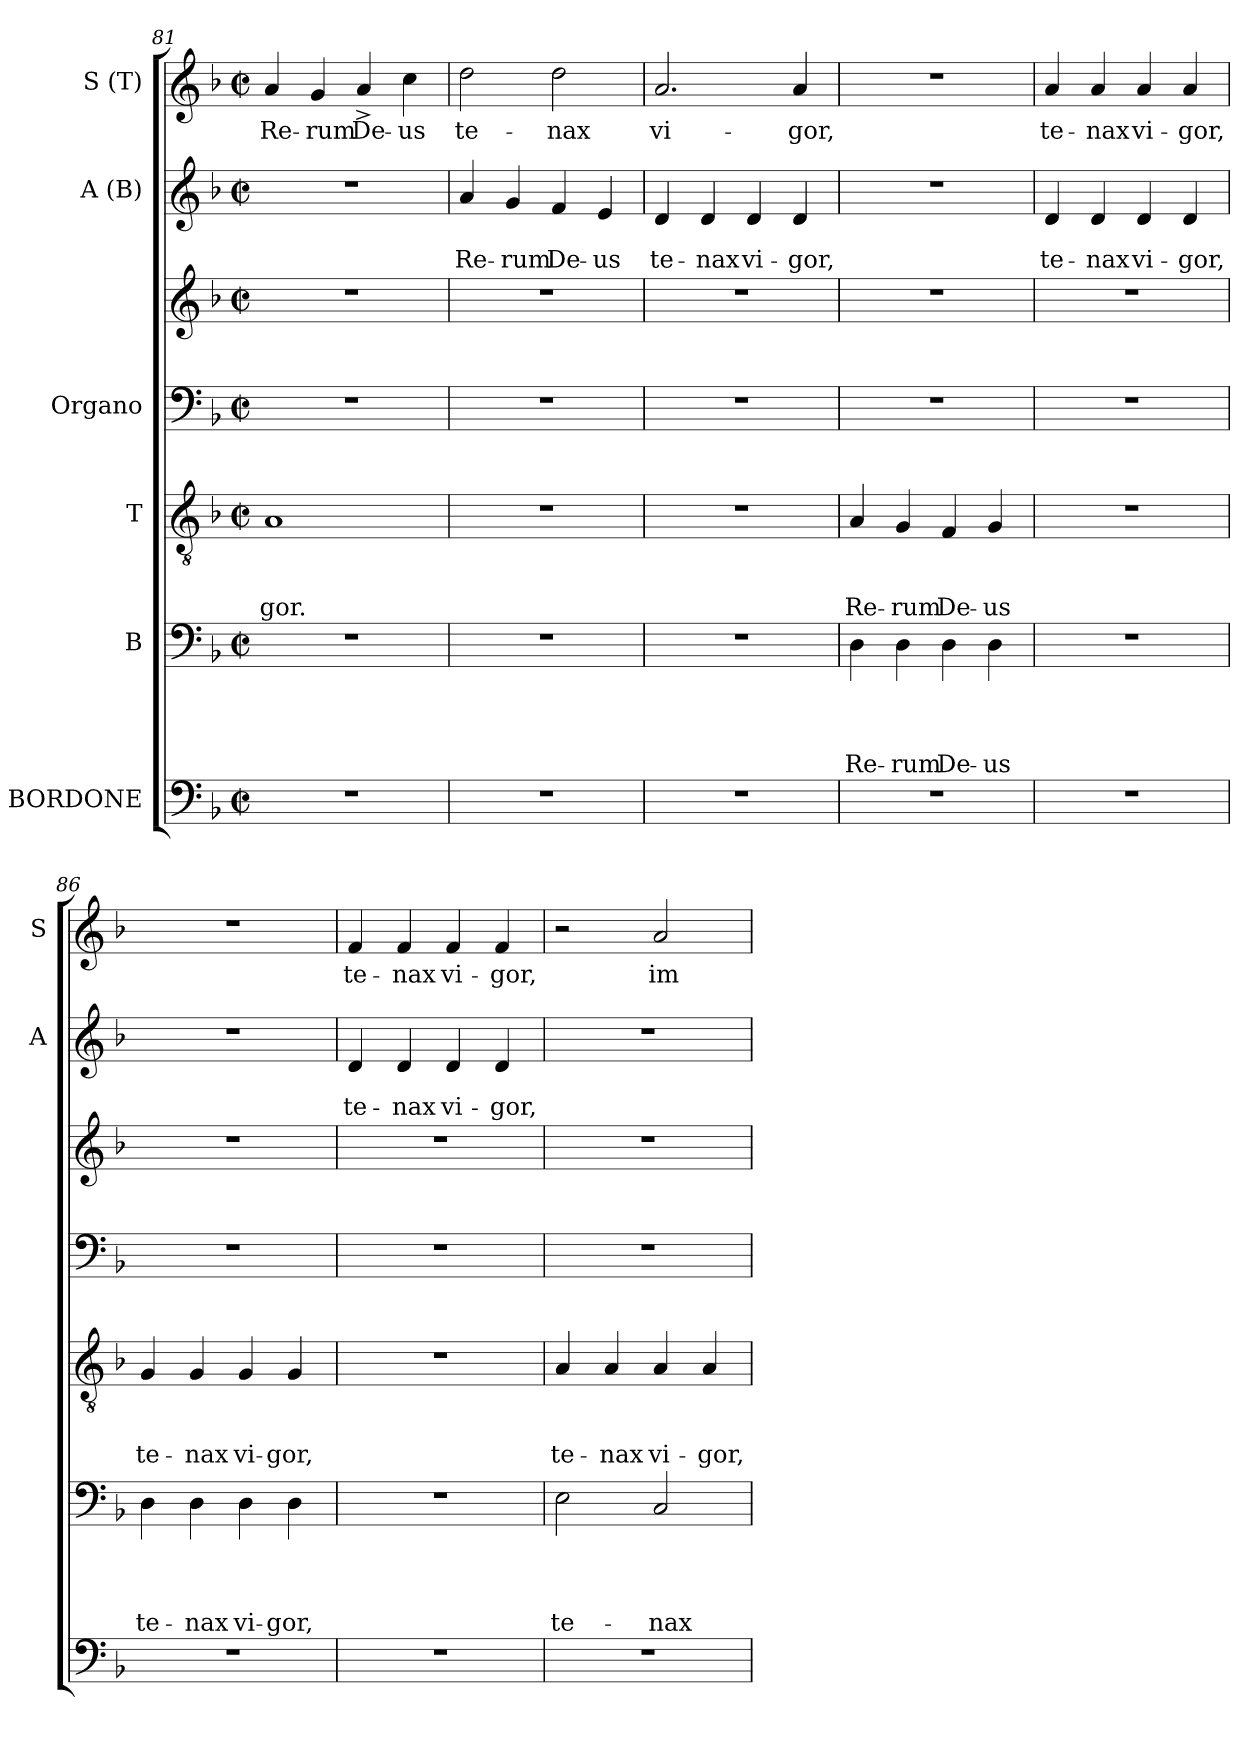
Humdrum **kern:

**kern	**kern	**text	**text	**text	**text	**kern	**text	**text	**text	**kern	**kern	**kern	**text	**text	**kern	**text
*part6	*part5	*part5	*part5	*part5	*part5	*part4	*part4	*part4	*part4	*part3	*part3	*part2	*part2	*part2	*part1	*part1
*staff7	*staff6	*staff6	*staff6	*staff6	*staff6	*staff5	*staff5	*staff5	*staff5	*staff4	*staff3	*staff2	*staff2	*staff2	*staff1	*staff1
*I"BORDONE	*I"B	*	*	*	*	*I"T	*	*	*	*I"Organo	*	*I"A (B)	*	*	*I"S (T)	*
*	*	*	*	*	*	*	*	*	*	*	*	*I'A	*	*	*I'S	*
*clefF4	*clefF4	*	*	*	*	*clefGv2	*	*	*	*clefF4	*clefG2	*clefG2	*	*	*clefG2	*
*k[b-]	*k[b-]	*	*	*	*	*k[b-]	*	*	*	*k[b-]	*k[b-]	*k[b-]	*	*	*k[b-]	*
*F:	*F:	*	*	*	*	*F:	*	*	*	*F:	*F:	*F:	*	*	*F:	*
*M2/2	*M2/2	*	*	*	*	*M2/2	*	*	*	*M2/2	*M2/2	*M2/2	*	*	*M2/2	*
*met(c|)	*met(c|)	*	*	*	*	*met(c|)	*	*	*	*met(c|)	*met(c|)	*met(c|)	*	*	*met(c|)	*
=81	=81	=81	=81	=81	=81	=81	=81	=81	=81	=81	=81	=81	=81	=81	=81	=81
!	!	!	!	!	!	!	!	!	!LO:LY:b	!	!	!	!	!	!	!LO:LY:b
1r	1r	.	.	.	.	1A	.	.	-gor.	1r	1r	1r	.	.	4a/	Re-
!	!	!	!	!	!	!	!	!	!	!	!	!	!	!	!	!LO:LY:b
.	.	.	.	.	.	.	.	.	.	.	.	.	.	.	4g/	-rum
!	!	!	!	!	!	!	!	!	!	!	!	!	!	!	!	!LO:LY:b
.	.	.	.	.	.	.	.	.	.	.	.	.	.	.	4a^</	De-
!	!	!	!	!	!	!	!	!	!	!	!	!	!	!	!	!LO:LY:b
.	.	.	.	.	.	.	.	.	.	.	.	.	.	.	4cc\	-us
=82	=82	=82	=82	=82	=82	=82	=82	=82	=82	=82	=82	=82	=82	=82	=82	=82
!	!	!	!	!	!	!	!	!	!	!	!	!	!	!LO:LY:b	!	!LO:LY:b
1r	1r	.	.	.	.	1r	.	.	.	1r	1r	4a/	.	Re-	2dd\	te-
!	!	!	!	!	!	!	!	!	!	!	!	!	!	!LO:LY:b	!	!
.	.	.	.	.	.	.	.	.	.	.	.	4g/	.	-rum	.	.
!	!	!	!	!	!	!	!	!	!	!	!	!	!	!LO:LY:b	!	!LO:LY:b
.	.	.	.	.	.	.	.	.	.	.	.	4f/	.	De-	2dd\	-nax
!	!	!	!	!	!	!	!	!	!	!	!	!	!	!LO:LY:b	!	!
.	.	.	.	.	.	.	.	.	.	.	.	4e/	.	-us	.	.
=83	=83	=83	=83	=83	=83	=83	=83	=83	=83	=83	=83	=83	=83	=83	=83	=83
!	!	!	!	!	!	!	!	!	!	!	!	!	!	!LO:LY:b	!	!LO:LY:b
1r	1r	.	.	.	.	1r	.	.	.	1r	1r	4d/	.	te-	2.a/	vi-
!	!	!	!	!	!	!	!	!	!	!	!	!	!	!LO:LY:b	!	!
.	.	.	.	.	.	.	.	.	.	.	.	4d/	.	-nax	.	.
!	!	!	!	!	!	!	!	!	!	!	!	!	!	!LO:LY:b	!	!
.	.	.	.	.	.	.	.	.	.	.	.	4d/	.	vi-	.	.
!	!	!	!	!	!	!	!	!	!	!	!	!	!	!LO:LY:b	!	!LO:LY:b
.	.	.	.	.	.	.	.	.	.	.	.	4d/	.	-gor,	4a/	-gor,
!!LO:PB:g=z
=84	=84	=84	=84	=84	=84	=84	=84	=84	=84	=84	=84	=84	=84	=84	=84	=84
!	!	!	!	!	!LO:LY:b	!	!	!	!LO:LY:b	!	!	!	!	!	!	!
1r	4D\	.	.	.	Re-	4A/	.	.	Re-	1r	1r	1r	.	.	1r	.
!	!	!	!	!	!LO:LY:b	!	!	!	!LO:LY:b	!	!	!	!	!	!	!
.	4D\	.	.	.	-rum	4G/	.	.	-rum	.	.	.	.	.	.	.
!	!	!	!	!	!LO:LY:b	!	!	!	!LO:LY:b	!	!	!	!	!	!	!
.	4D\	.	.	.	De-	4F/	.	.	De-	.	.	.	.	.	.	.
!	!	!	!	!	!LO:LY:b	!	!	!	!LO:LY:b	!	!	!	!	!	!	!
.	4D\	.	.	.	-us	4G/	.	.	-us	.	.	.	.	.	.	.
=85	=85	=85	=85	=85	=85	=85	=85	=85	=85	=85	=85	=85	=85	=85	=85	=85
!	!	!	!	!	!	!	!	!	!	!	!	!	!	!LO:LY:b	!	!LO:LY:b
1r	1r	.	.	.	.	1r	.	.	.	1r	1r	4d/	.	te-	4a/	te-
!	!	!	!	!	!	!	!	!	!	!	!	!	!	!LO:LY:b	!	!LO:LY:b
.	.	.	.	.	.	.	.	.	.	.	.	4d/	.	-nax	4a/	-nax
!	!	!	!	!	!	!	!	!	!	!	!	!	!	!LO:LY:b	!	!LO:LY:b
.	.	.	.	.	.	.	.	.	.	.	.	4d/	.	vi-	4a/	vi-
!	!	!	!	!	!	!	!	!	!	!	!	!	!	!LO:LY:b	!	!LO:LY:b
.	.	.	.	.	.	.	.	.	.	.	.	4d/	.	-gor,	4a/	-gor,
=86	=86	=86	=86	=86	=86	=86	=86	=86	=86	=86	=86	=86	=86	=86	=86	=86
!	!	!	!	!	!LO:LY:b	!	!	!	!LO:LY:b	!	!	!	!	!	!	!
1r	4D\	.	.	.	te-	4G/	.	.	te-	1r	1r	1r	.	.	1r	.
!	!	!	!	!	!LO:LY:b	!	!	!	!LO:LY:b	!	!	!	!	!	!	!
.	4D\	.	.	.	-nax	4G/	.	.	-nax	.	.	.	.	.	.	.
!	!	!	!	!	!LO:LY:b	!	!	!	!LO:LY:b	!	!	!	!	!	!	!
.	4D\	.	.	.	vi-	4G/	.	.	vi-	.	.	.	.	.	.	.
!	!	!	!	!	!LO:LY:b	!	!	!	!LO:LY:b	!	!	!	!	!	!	!
.	4D\	.	.	.	-gor,	4G/	.	.	-gor,	.	.	.	.	.	.	.
=87	=87	=87	=87	=87	=87	=87	=87	=87	=87	=87	=87	=87	=87	=87	=87	=87
!	!	!	!	!	!	!	!	!	!	!	!	!	!	!LO:LY:b	!	!LO:LY:b
1r	1r	.	.	.	.	1r	.	.	.	1r	1r	4d/	.	te-	4f/	te-
!	!	!	!	!	!	!	!	!	!	!	!	!	!	!LO:LY:b	!	!LO:LY:b
.	.	.	.	.	.	.	.	.	.	.	.	4d/	.	-nax	4f/	-nax
!	!	!	!	!	!	!	!	!	!	!	!	!	!	!LO:LY:b	!	!LO:LY:b
.	.	.	.	.	.	.	.	.	.	.	.	4d/	.	vi-	4f/	vi-
!	!	!	!	!	!	!	!	!	!	!	!	!	!	!LO:LY:b	!	!LO:LY:b
.	.	.	.	.	.	.	.	.	.	.	.	4d/	.	-gor,	4f/	-gor,
=88	=88	=88	=88	=88	=88	=88	=88	=88	=88	=88	=88	=88	=88	=88	=88	=88
!	!	!	!	!	!LO:LY:b	!	!	!	!LO:LY:b	!	!	!	!	!	!	!
1r	2E\	.	.	.	te-	4A/	.	.	te-	1r	1r	1r	.	.	2r	.
!	!	!	!	!	!	!	!	!	!LO:LY:b	!	!	!	!	!	!	!
.	.	.	.	.	.	4A/	.	.	-nax	.	.	.	.	.	.	.
!	!	!	!	!	!LO:LY:b	!	!	!	!LO:LY:b	!	!	!	!	!	!	!LO:LY:b
.	2C/	.	.	.	-nax	4A/	.	.	vi-	.	.	.	.	.	2a/	im-
!	!	!	!	!	!	!	!	!	!LO:LY:b	!	!	!	!	!	!	!
.	.	.	.	.	.	4A/	.	.	-gor,	.	.	.	.	.	.	.
=	=	=	=	=	=	=	=	=	=	=	=	=	=	=	=	=
*-	*-	*-	*-	*-	*-	*-	*-	*-	*-	*-	*-	*-	*-	*-	*-	*-
